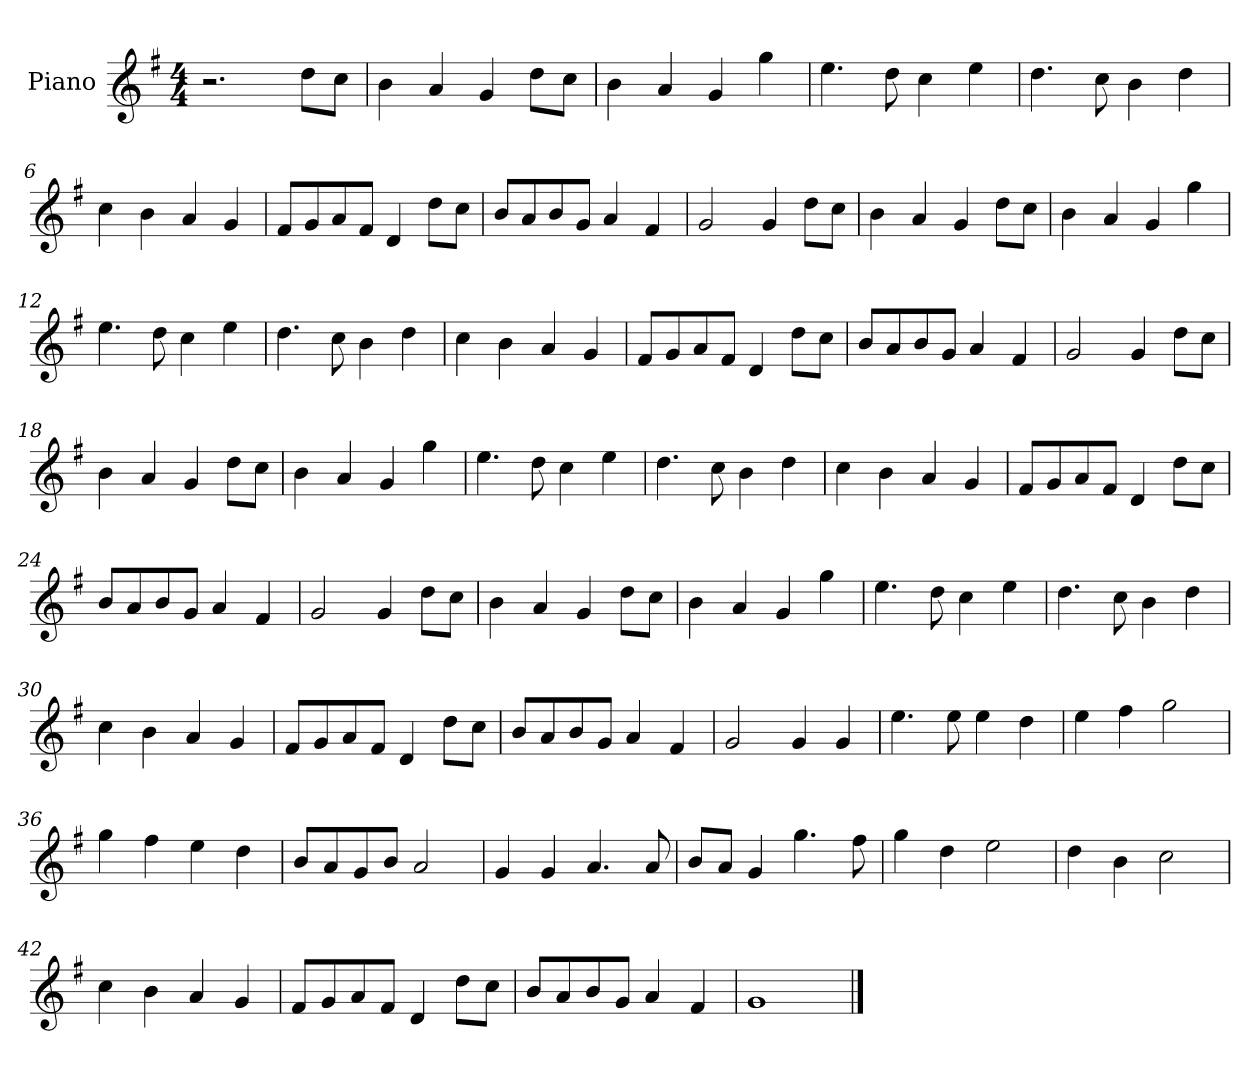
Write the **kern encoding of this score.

**kern
*part1
*staff1
*I"Piano
*I'Pno
*clefG2
*k[f#]
*M4/4
=1
2.r
8dd\L
8cc\J
=2
4b\
4a/
4g/
8dd\L
8cc\J
=3
4b\
4a/
4g/
4gg\
=4
4.ee\
8dd\
4cc\
4ee\
=5
4.dd\
8cc\
4b\
4dd\
=6
4cc\
4b\
4a/
4g/
=7
8f#/L
8g/
8a/
8f#/J
4d/
8dd\L
8cc\J
=8
8b/L
8a/
8b/
8g/J
4a/
4f#/
=9
2g/
4g/
8dd\L
8cc\J
=10
4b\
4a/
4g/
8dd\L
8cc\J
=11
4b\
4a/
4g/
4gg\
=12
4.ee\
8dd\
4cc\
4ee\
=13
4.dd\
8cc\
4b\
4dd\
=14
4cc\
4b\
4a/
4g/
=15
8f#/L
8g/
8a/
8f#/J
4d/
8dd\L
8cc\J
=16
8b/L
8a/
8b/
8g/J
4a/
4f#/
=17
2g/
4g/
8dd\L
8cc\J
=18
4b\
4a/
4g/
8dd\L
8cc\J
=19
4b\
4a/
4g/
4gg\
=20
4.ee\
8dd\
4cc\
4ee\
=21
4.dd\
8cc\
4b\
4dd\
=22
4cc\
4b\
4a/
4g/
=23
8f#/L
8g/
8a/
8f#/J
4d/
8dd\L
8cc\J
=24
8b/L
8a/
8b/
8g/J
4a/
4f#/
=25
2g/
4g/
8dd\L
8cc\J
=26
4b\
4a/
4g/
8dd\L
8cc\J
=27
4b\
4a/
4g/
4gg\
=28
4.ee\
8dd\
4cc\
4ee\
=29
4.dd\
8cc\
4b\
4dd\
=30
4cc\
4b\
4a/
4g/
=31
8f#/L
8g/
8a/
8f#/J
4d/
8dd\L
8cc\J
=32
8b/L
8a/
8b/
8g/J
4a/
4f#/
=33
2g/
4g/
4g/
=34
4.ee\
8ee\
4ee\
4dd\
=35
4ee\
4ff#\
2gg\
=36
4gg\
4ff#\
4ee\
4dd\
=37
8b/L
8a/
8g/
8b/J
2a/
=38
4g/
4g/
4.a/
8a/
=39
8b/L
8a/J
4g/
4.gg\
8ff#\
=40
4gg\
4dd\
2ee\
=41
4dd\
4b\
2cc\
=42
4cc\
4b\
4a/
4g/
=43
8f#/L
8g/
8a/
8f#/J
4d/
8dd\L
8cc\J
=44
8b/L
8a/
8b/
8g/J
4a/
4f#/
=45
1g
==
*-
